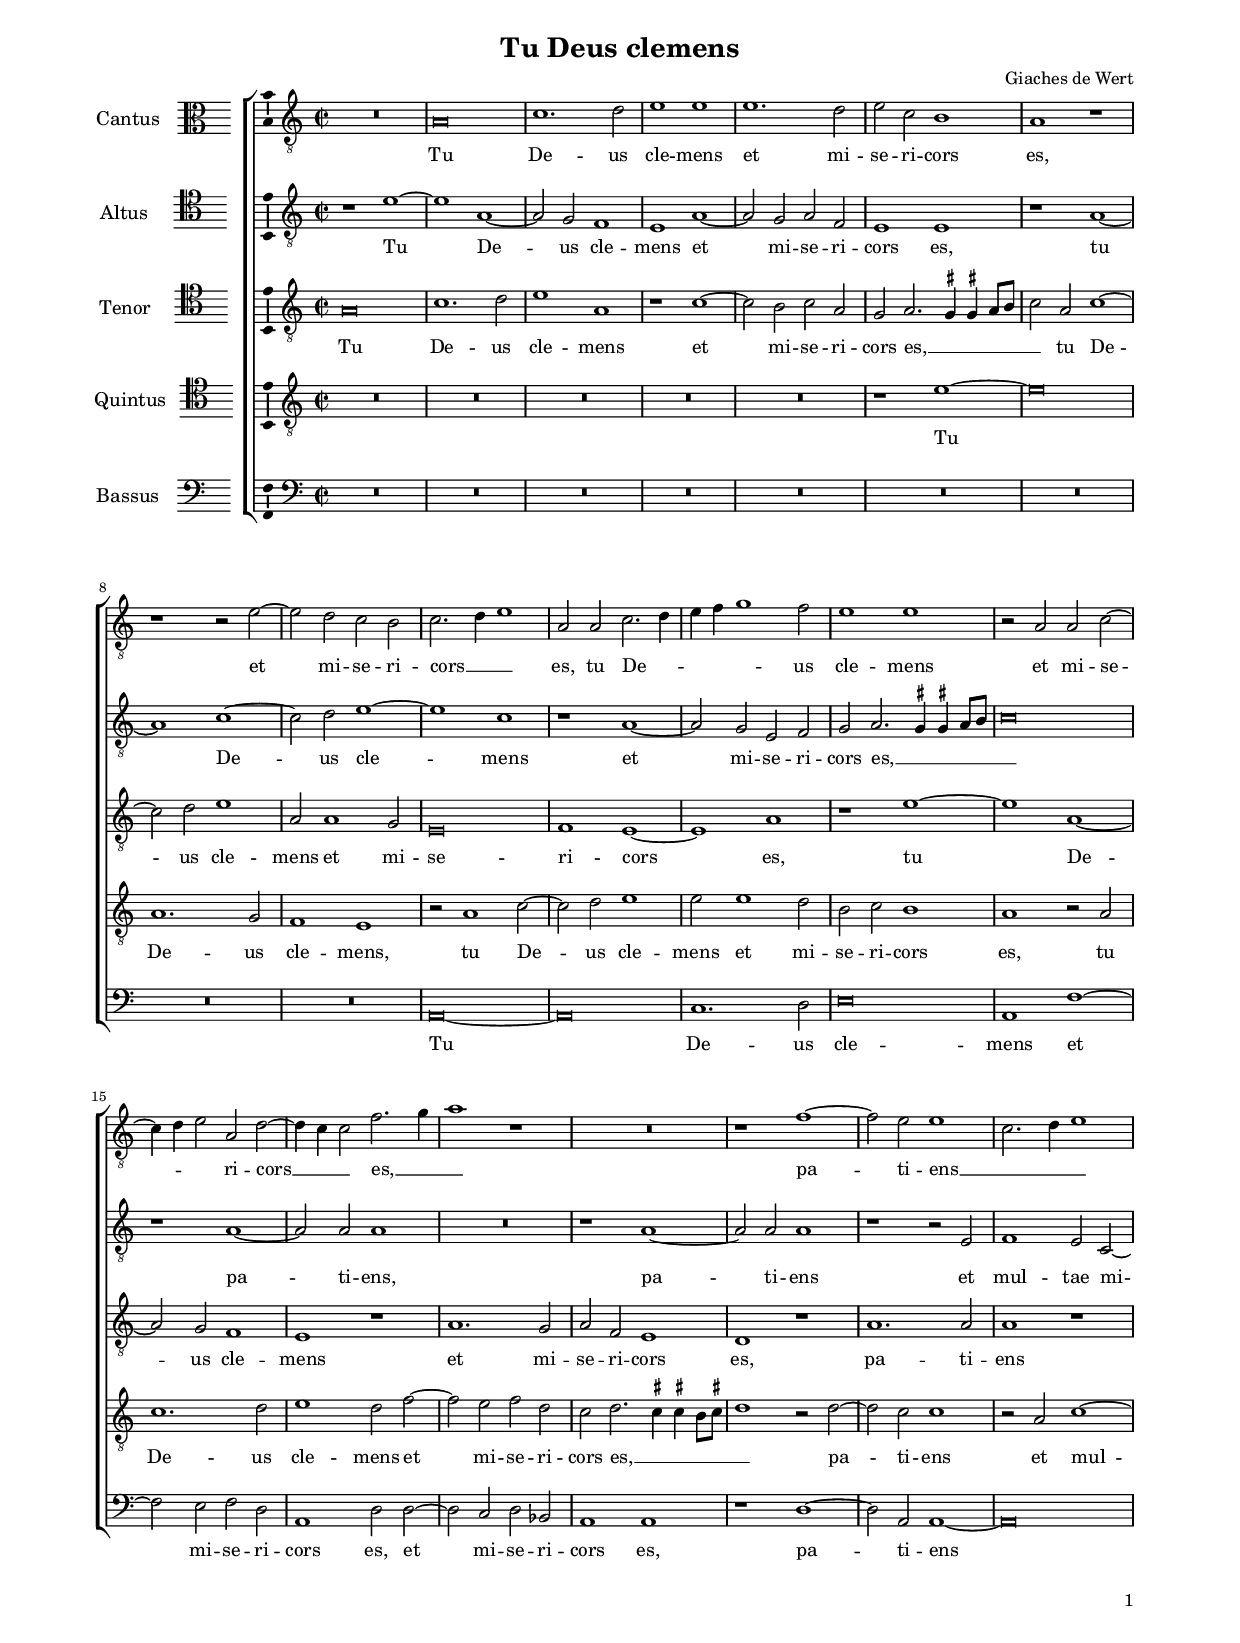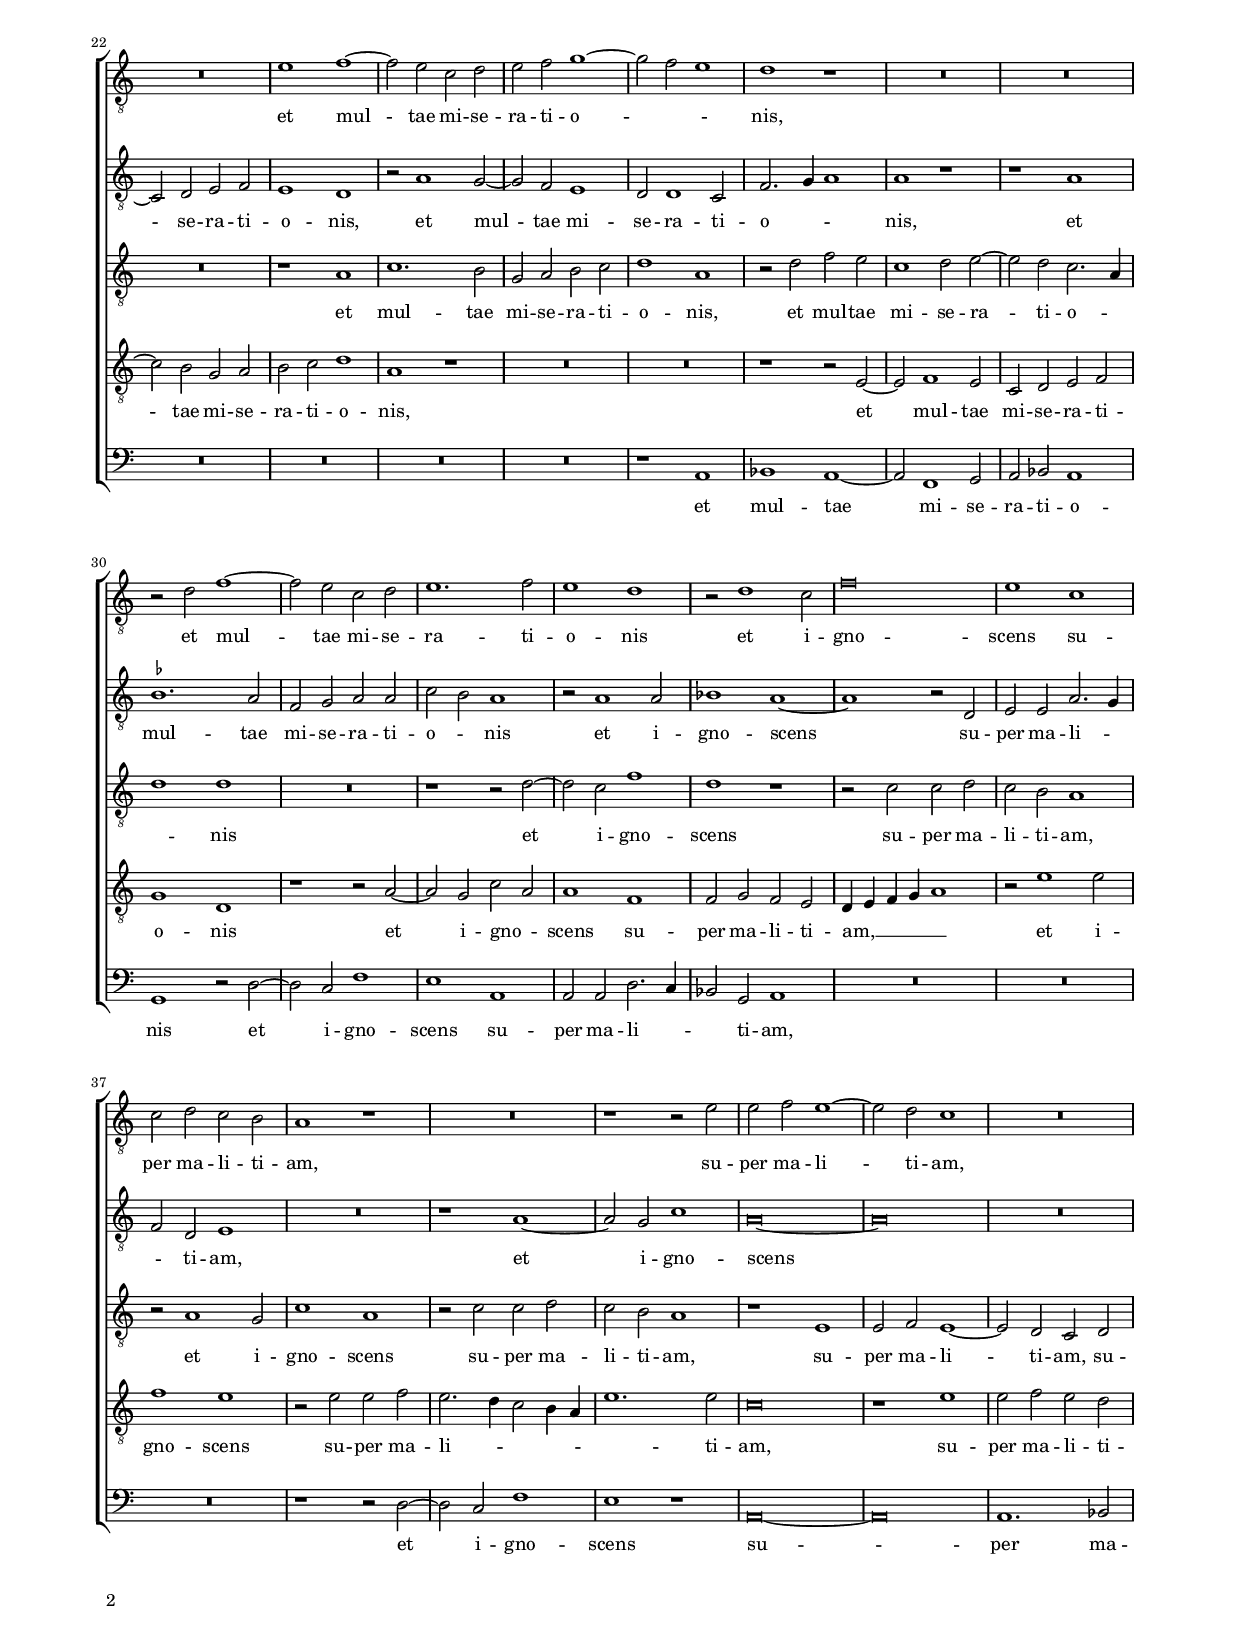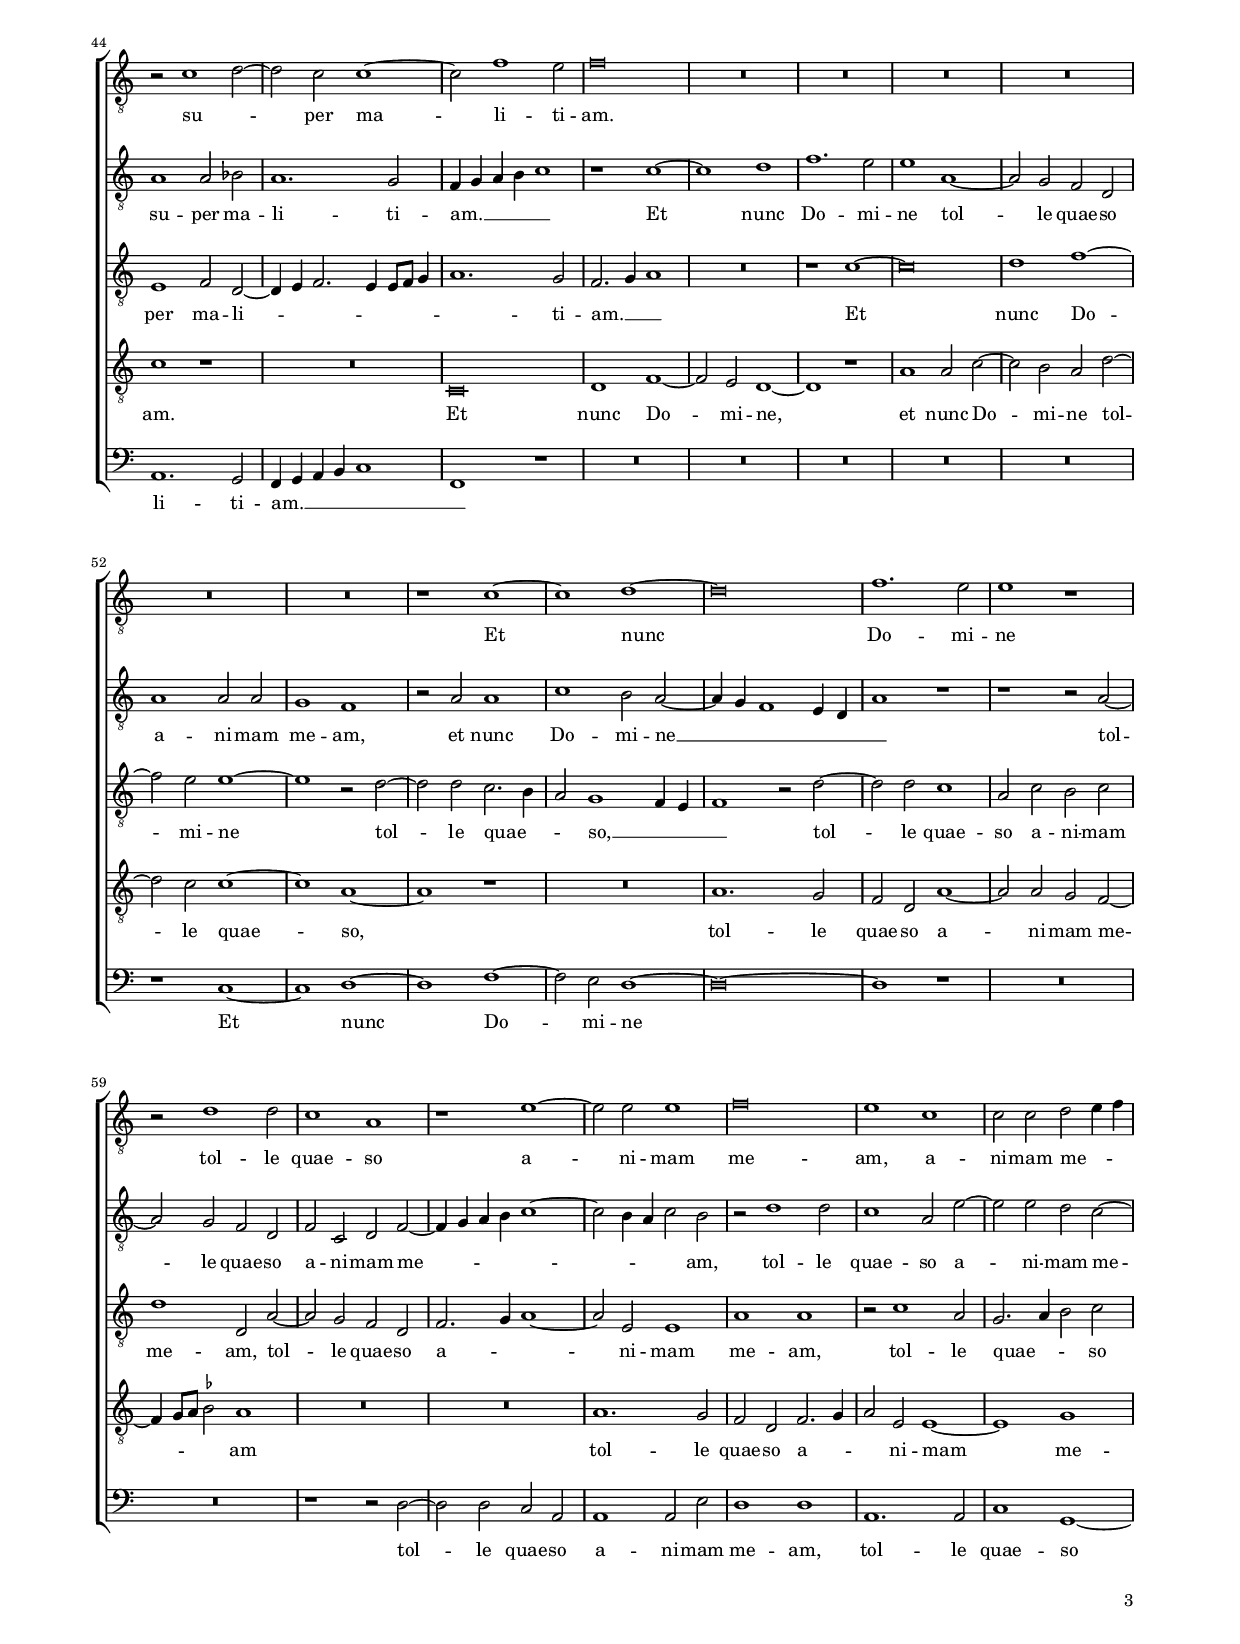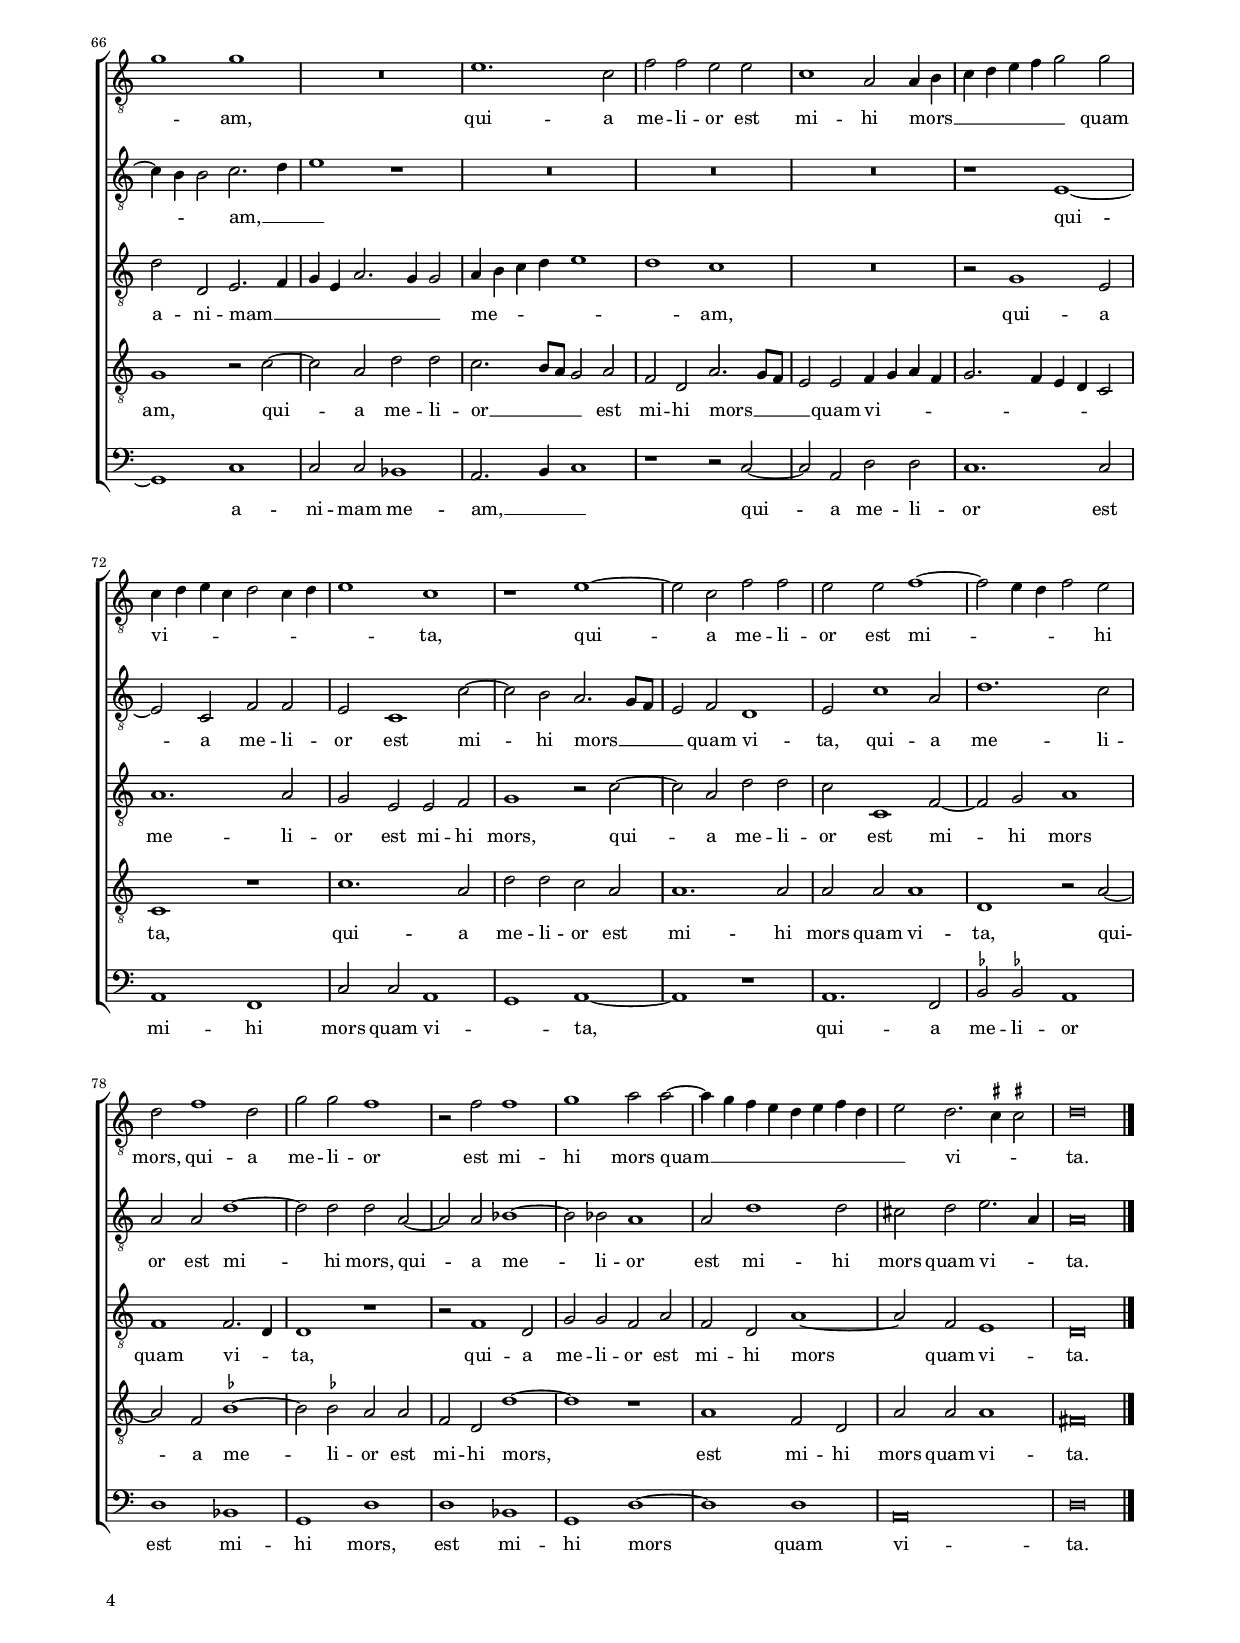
\header
{
  title="Tu Deus clemens"
  composer="Giaches de Wert"
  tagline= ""
}

\version "2.24.1"
\include "deutsch.ly"
#(set-global-staff-size 15)
% #(set-default-paper-size "letter")
#(ly:set-option 'point-and-click #f)


\paper
	{
	top-margin = 1.8 \cm
	bottom-margin = 1.2 \cm
	left-margin = 1.8 \cm
	right-margin = 1.8 \cm
	ragged-bottom = ##f
	ragged-last-bottom = ##f
	print-page-number = ##f
	score-system-spacing = #'((basic-distance . 16) (minimum-distance . 14) (padding . 5) (strechability . 150))
	system-system-spacing = #'((basic-distance . 16) (minimum-distance . 14) (padding . 5) (strechability . 150))
	oddFooterMarkup=\markup   \fill-line { "" \fromproperty #'page:page-number-string }
	evenFooterMarkup=\markup  \fill-line { \fromproperty #'page:page-number-string "" }
	last-bottom-spacing = #'((basic-distance . 12) (minimum-distance . 7) (padding . 4))
%	systems-per-page = 3
%   page-count = 3
%	min-systems-per-page = 3
%	print-all-headers = ##t
%	print-first-page-number = ##t
%	first-page-number = 1
	}

	
global = {
	\key c \major
	\time 2/2 \set Score.measureLength = #(ly:make-moment 2/1)
	\skip 1*2*84 \bar "|."
	}

	ficta = { \once \set suggestAccidentals = ##t }

	forget = #(define-music-function (music) (ly:music?) #{
		\accidentalStyle forget
		$music
		\accidentalStyle default
		#})


incipitcantus = \markup { \score {
	{
	\set Staff.instrumentName = \markup { \fontsize #1 "Cantus" }
	\key c \major
	\clef alto
	s4 \bar ""
	}
	\layout  {
	raggedright = ##t
	indent = 1.6 \cm
	line-width = 2.5\cm
	\context { \Staff \remove Time_signature_engraver }
	\override Staff.Clef.Y-extent = #'(0 . 0)
	}} \hspace #1 }

      
incipitaltus = \markup { \score {
	{
	\set Staff.instrumentName = \markup { \fontsize #1 "Altus" }
	\key c \major
	\clef tenor
	s4 \bar ""
	}
	\layout  {
	raggedright = ##t
	indent = 1.6 \cm
	line-width = 2.5\cm
	\context { \Staff \remove Time_signature_engraver }
	\override Staff.Clef.Y-extent = #'(0 . 0)
	}} \hspace #1 }


incipittenor = \markup { \score {
	{
	\set Staff.instrumentName = \markup { \fontsize #1 "Tenor" }
	\key c \major
	\clef tenor
	s4 \bar ""
	}
	\layout  {
	raggedright = ##t
	indent = 1.6 \cm
	line-width = 2.5\cm
	\context { \Staff \remove Time_signature_engraver }
	\override Staff.Clef.Y-extent = #'(0 . 0)
	}} \hspace #1 }
      
      
incipitquintus = \markup { \score {
	{
	\set Staff.instrumentName = \markup { \fontsize #1 "Quintus" }
	\key c \major
	\clef tenor
	s4 \bar ""
	}
	\layout  {
	raggedright = ##t
	indent = 1.6 \cm
	line-width = 2.5\cm
	\context { \Staff \remove Time_signature_engraver }
	\override Staff.Clef.Y-extent = #'(0 . 0)
	}} \hspace #1 }
      
      
incipitbassus = \markup { \score {
	{
	\set Staff.instrumentName = \markup { \fontsize #1 "Bassus" }
	\key c \major
	\clef bass
	s4 \bar ""
	}
	\layout  {
	raggedright = ##t
	indent = 1.6 \cm
	line-width = 2.5\cm
	\context { \Staff \remove Time_signature_engraver }
	\override Staff.Clef.Y-extent = #'(0 . 0)
	}} \hspace #1 }


cantus =  \relative c'
	{
	R\breve
	a\breve
	c1. d2
	e1 e
%5
	e1. d2 |
	e2 c h1
	a1 r
	r1 r2 e'~
	e2 d c h
%10
	c2. d4 e1 |
	a,2 a c2. d4
	e4 f g1 f2
	e1 e
	r2 a, a c~
%15
	c4 d e2 a, d~ |
	d4 c c2 f2. g4
	a1 r
	R\breve
	r1 f~
%20
	f2 e e1 |
	c2. d4 e1
	R\breve
	e1 f~
	f2 e c d
%25
	e2 f g1~ |
	g2 f e1
	d1 r
	R\breve
	R\breve
%30
	r2 d f1~ |
	f2 e c d
	e1. f2
	e1 d
	r2 d1 c2
%35
	f\breve |
	e1 c
	c2 d c h
	a1 r
	R\breve
%40
	r1 r2 e' |
	e2 f e1~
	e2 d c1
	R\breve
	r2 c1 d2~
%45
	d2 c c1~ |
	c2 f1 e2
	f\breve
	R\breve
	R\breve
%50
	R\breve |
	R\breve
	R\breve
	R\breve
	r1 c~
%55
	c1 d~ |
	d\breve
	f1. e2
	e1 r
	r2 d1 d2
%60
	c1 a |
	r1 e'~
	e2 e e1
	f\breve
	e1 c
%65
	c2 c d e4 f |
	g1 g
	R\breve
	e1. c2
	f2 f e e
%70
	c1 a2 a4 h |
	c4 d e f g2 g
	c,4 d e c d2 c4 d
	e1 c
	r1 e~
%75
	e2 c f f |
	e2 e f1~
	f2 e4 d f2 e
	d2 f1 d2
	g2 g f1
%80
	r2 f f1 |
	g1 a2 a~
	a4 g f e d e f d
	e2 d2. \ficta cis4 \ficta cis!2
	d\breve |
	}


altus =  \relative c'
	{
	r1 e~
	e1 a,~
	a2 g f1
	e1 a~
%5
	a2 g a f |
	e1 e
	r1 a~
	a1 c~
	c2 d e1~
%10
	e1 c |
	r1 a~
	a2 g e f
	g2 a2. \ficta gis4 \ficta gis! a8 h
	c\breve
%15
	r1 a~ |
	a2 a a1
	R\breve
	r1 a~
	a2 a a1
%20
	r1 r2 e |
	f1 e2 c~
	c2 d e f
	e1 d
	r2 a'1 g2~
%25
	g2 f e1 |
	d2 d1 c2
	f2. g4 a1
	a1 r
	r1 a
%30
	\ficta b1. a2 |
	f2 g a a
	c2 h a1
	r2 a1 a2
	b1 a~
%35
	a1 r2 d, |
	e2 e a2. g4
	f2 d e1
	R\breve
	r1 a~
%40
	a2 g c1 |
	a\breve~
	a\breve
	R\breve
	a1 a2 b
%45
	a1. g2 |
	f4 g a h c1
	r1 c~
	c1 d
	f1. e2
%50
	e1 a,~ |
	a2 g f d
	a'1 a2 a
	g1 f
	r2 a a1
%55
	c1 h2 a~ |
	a4 g f1 e4 d
	a'1 r
	r1 r2 a~
	a2 g f d
%60
	f2 c d f~ |
	f4 g a h c1~
	c2 h4 a c2 h
	r2 d1 d2
	c1 a2 e'~
%65
	e2 e d c~ |
	c4 h h2 c2. d4
	e1 r
	R\breve
	R\breve
%70
	R\breve |
	r1 e,~
	e2 c f f
	e2 c1 c'2~
	c2 h a2. g8 f
%75
	e2 f d1 |
	e2 c'1 a2
	d1. c2
	a2 a d1~
	d2 d d a~
%80
	a2 a b1~ |
	b2 b a1
	a2 d1 d2
	cis2 d e2. a,4
	a\breve |
	}


tenor =  \relative c'
	{
	a\breve
	c1. d2
	e1 a,
	r1 c~
%5
	c2 h c a |
	g2 a2. \ficta gis4 \ficta gis! a8 h
	c2 a c1~
	c2 d e1
	a,2 a1 g2
%10
	e\breve |
	f1 e~
	e1 a
	r1 e'~
	e1 a,~
%15
	a2 g f1 |
	e1 r
	a1. g2
	a2 f e1
	d1 r
%20
	a'1. a2 |
	a1 r
	R\breve
	r1 a
	c1. h2
%25
	g2 a h c |
	d1 a
	r2 d f e
	c1 d2 e~
	e2 d c2. a4
%30
	d1 d |
	R\breve
	r1 r2 d~
	d2 c f1
	d1 r
%35
	r2 c c d |
	c2 h a1
	r2 a1 g2
	c1 a
	r2 c c d
%40
	c2 h a1 |
	r1 e
	e2 f e1~
	e2 d c d
	e1 f2 d~
%45
	d4 e f2. e4 e8 f g4 |
	a1. g2
	f2. g4 a1
	R\breve
	r1 c~
%50
	c\breve |
	d1 f~
	f2 e e1~
	e1 r2 d~
	d2 d c2. h4
%55
	a2 g1 f4 e |
	f1 r2 d'~
	d2 d c1
	a2 c h c
	d1 d,2 a'~
%60
	a2 g f d |
	f2. g4 a1~
	a2 e e1
	a1 a
	r2 c1 a2
%65
	g2. a4 h2 c |
	d2 d, e2. f4
	g4 e a2. g4 g2
	a4 h c d e1
	d1 c
%70
	R\breve |
	r2 g1 e2
	a1. a2
	g2 e e f
	g1 r2 c~
%75
	c2 a d d |
	c2 c,1 f2~
	f2 g a1
	f1 f2. d4
	d1 r
%80
	r2 f1 d2 |
	g2 g f a
	f2 d a'1~
	a2 f e1
	d\breve |
	}


quintus  =  \relative c'
	{
	R\breve
	R\breve
	R\breve
	R\breve
%5
	R\breve |
	r1 e~
	e\breve
	a,1. g2
	f1 e
%10
	r2 a1 c2~ |
	c2 d e1
	e2 e1 d2
	h2 c h1
	a1 r2 a
%15
	c1. d2 |
	e1 d2 f~
	f2 e f d
	c2 d2. \ficta cis4 \ficta cis! h8 \ficta cis!
	d1 r2 d~
%20
	d2 c c1 | 
	r2 a c1~
	c2 h g a
	h2 c d1
	a1 r
%25
	R\breve |
	R\breve
	r1 r2 e~
	e2 f1 e2
	c2 d e f
%30
	g1 d |
	r1 r2 a'~
	a2 g c a
	a1 f
	f2 g f e
%35
	d4 e f g a1 |
	r2 e'1 e2
	f1 e
	r2 e e f
	e2. d4 c2 h4 a
%40
	e'1. e2 |
	c\breve
	r1 e
	e2 f e d
	c1 r
%45
	R\breve |
	c,\breve
	d1 f~
	f2 e d1~
	d1 r
%50
	a'1 a2 c~ |
	c2 h a d~
	d2 c c1~
	c1 a~
	a1 r
%55
	R\breve |
	a1. g2
	f2 d a'1~
	a2 a g f~
	f4 g8 a \ficta b2 a1
%60
	R\breve |
	R\breve
	a1. g2
	f2 d f2. g4
	a2 e e1~
%65
	e1 g |
	g1 r2 c~
	c2 a d d
	c2. h8 a g2 a
	f2 d a'2. g8 f
%70
	e2 e f4 g a f |
	g2. f4 e d c2
	c1 r
	c'1. a2
	d2 d c a
%75
	a1. a2 |
	a2 a a1
	d,1 r2 a'~
	a2 f \ficta b1~
	\ficta b2 \ficta b! a a
%80
	f2 d d'1~ |
	d1 r
	a1 f2 d
	a'2 a a1
	fis\breve |
	}


bassus  =  \relative c
	{
	R\breve
	R\breve
	R\breve
	R\breve
%5
	R\breve |
	R\breve
	R\breve
	R\breve
	R\breve
%10
	a\breve~ |
	a\breve
	c1. d2
	e\breve
	a,1 f'~
%15
	f2 e f d |
	a1 d2 d~
	d2 c d b
	a1 a
	r1 d~
%20
	d2 a a1~ |
	a\breve
	R\breve
	R\breve
	R\breve
%25
	R\breve |
	r1 a
	b1 a~
	a2 f1 g2
	a2 b a1
%30
	g1 r2 d'~ |
	d2 c f1
	e1 a,
	a2 a d2. c4
	b2 g a1
%35
	R\breve |
	R\breve
	R\breve
	r1 r2 d~
	d2 c f1
%40
	e1 r |
	a,\breve~
	a\breve
	a1. b2
	a1. g2
%45
	f4 g a h c1 |
	f,1 r
	R\breve
	R\breve
	R\breve
%50
	R\breve |
	R\breve
	r1 c'~
	c1 d~
	d1 f~
%55
	f2 e d1~ |
	d\breve~
	d1 r
	R\breve
	R\breve
%60
	r1 r2 d~ |
	d2 d c a
	a1 a2 e'
	d1 d
	a1. a2
%65
	c1 g~ |
	g1 c
	c2 c b1
	a2. h4 c1
	r1 r2 c~
%70
	c2 a d d |
	c1. c2
	a1 f
	c'2 c a1
	g1 a~
%75
	a1 r |
	a1. f2
	\ficta b2 \ficta b! a1
	d1 b
	g1 d'
%80
	d1 b |
	g1 d'~
	d1 d
	a\breve
	d\breve |
	}


lyricscantus = \lyricmode {
	Tu De -- us cle -- mens et mi -- se -- ri -- cors es,
        et mi -- se -- ri -- cors __ _ _ es,
        tu De -- _ _ _ _ us cle -- mens et mi -- se -- _ _ ri -- cors __ _ _ es, __ _ _
        pa -- ti -- ens __ _ _ _
        et mul -- tae mi -- se -- ra -- ti -- o -- _ _ nis,
        et mul -- tae mi -- se -- ra -- ti -- o -- nis
        et i -- gno -- scens su -- per ma -- li -- ti -- am,
        su -- per ma -- li -- ti -- am,
        su -- _ per ma -- li -- ti -- am.
        Et nunc Do -- mi -- ne tol -- le quae -- so a -- ni -- mam me -- am,
        a -- ni -- mam me -- _ _ _ am,
        qui -- a me -- li -- or est mi -- hi mors __ _ _ _ _ _ _ quam vi -- _ _ _ _ _ _ _ ta,
        qui -- a me -- li -- or est mi -- _ _ _ hi mors,
        qui -- a me -- li -- or est mi -- hi mors quam __ _ _ _ _ _ _ _ _ vi -- _ _ ta.
	}


lyricsaltus = \lyricmode {
	Tu De -- us cle -- mens et mi -- se -- ri -- cors es,
        tu De -- us cle -- mens et mi -- se -- ri -- cors es, __ _ _ _ _ _
        pa -- ti -- ens,
        pa -- ti -- ens
        et mul -- tae mi -- se -- ra -- ti -- o -- nis,
        et mul -- tae mi -- se -- ra -- ti -- o -- _ _ nis,
        et mul -- tae mi -- se -- ra -- ti -- o -- _ nis
        et i -- gno -- scens su -- per ma -- li -- _ _ ti -- am,
        et i -- gno -- scens su -- per ma -- li -- ti -- am. __ _ _ _ _
        Et nunc Do -- mi -- ne tol -- le quae -- so a -- ni -- mam me -- am,
        et nunc Do -- mi -- ne __ _ _ _ _ _ tol -- le quae -- so a -- ni -- mam me -- _ _ _ _ _ _ _ am,
        tol -- le quae -- so a -- ni -- mam me -- _ _ am, __ _ _
        qui -- a me -- li -- or est mi -- hi mors __ _ _ _ quam vi -- ta,
        qui -- a me -- li -- or est mi -- hi mors,
        qui -- a me -- li -- or est mi -- hi mors quam vi -- _ ta.
	}


lyricstenor = \lyricmode {
	Tu De -- us cle -- mens et mi -- se -- ri -- cors es, __ _ _ _ _ _ 
        tu De -- us cle -- mens et mi -- se -- ri -- cors es,
        tu De -- us cle -- mens et mi -- se -- ri -- cors es,
        pa -- ti -- ens
        et mul -- tae mi -- se -- ra -- ti -- o -- nis,
        et mul -- tae mi -- se -- ra -- ti -- o -- _ _ nis
        et i -- gno -- scens su -- per ma -- li -- ti -- am,
        et i -- gno -- scens su -- per ma -- li -- ti -- am,
        su -- per ma -- li -- ti -- am,
        su -- per ma -- li -- _ _ _ _ _ _ _ ti -- am. __ _ _
        Et nunc Do -- mi -- ne tol -- le quae -- _ _ so, __ _ _ _
        tol -- le quae -- so a -- ni -- mam me -- am,
        tol -- le quae -- so a -- _ _ ni -- mam me -- am,
        tol -- le quae -- _ _ so a -- ni -- mam __ _ _ _ _ _ _ me -- _ _ _ _ _ am,
        qui -- a me -- li -- or est mi -- hi mors,
        qui -- a me -- li -- or est mi -- hi mors quam vi -- _ ta,
        qui -- a me -- li -- or est mi -- hi mors quam vi -- ta.
	}


lyricsquintus = \lyricmode {
	Tu De -- us cle -- mens,
        tu De -- us cle -- mens et mi -- se -- ri -- cors es,
        tu De -- us cle -- mens et mi -- se -- ri -- cors es, __ _ _ _ _ _
        pa -- ti -- ens
        et mul -- tae mi -- se -- ra -- ti -- o -- nis,
        et mul -- tae mi -- se -- ra -- ti -- o -- nis
        et i -- gno -- _ scens su -- per ma -- li -- ti -- am, __ _ _ _ _
        et i -- gno -- scens su -- per ma -- li -- _ _ _ _ _ ti -- am,
        su -- per ma -- li -- ti -- am.
        Et nunc Do -- mi -- ne,
        et nunc Do -- mi -- ne tol -- le quae -- so,
        tol -- le quae -- so a -- ni -- mam me -- _ _ _ am
        tol -- le quae -- so a -- _ _ ni -- mam me -- am,
        qui -- a me -- li -- or __ _ _ _ est mi -- hi mors __ _ _ _ quam vi -- _ _ _ _ _ _ _ _ ta,
        qui -- a me -- li -- or est mi -- hi mors quam vi -- ta,
        qui -- a me -- li -- or est mi -- hi mors,
        est mi -- hi mors quam vi -- ta.
	}


lyricsbassus = \lyricmode {
	Tu De -- us cle -- mens et mi -- se -- ri -- cors es,
        et mi -- se -- ri -- cors es,
        pa -- ti -- ens
        et mul -- tae mi -- se -- ra -- ti -- o -- nis
        et i -- gno -- scens su -- per ma -- li -- _ _ ti -- am,
        et i -- gno -- scens su -- per ma -- li -- ti -- am. __ _ _ _ _ _
        Et nunc Do -- mi -- ne tol -- le quae -- so a -- ni -- mam me -- am,
        tol -- le quae -- so a -- ni -- mam me -- am, __ _ _
        qui -- a me -- li -- or est mi -- hi mors quam vi -- _ ta,
        qui -- a me -- li -- or est mi -- hi mors,
        est mi -- hi mors quam vi -- ta.
	}


\score
{  
	\transpose c c {
	\new ChoirStaff \with { \override StaffGrouper.staff-staff-spacing.basic-distance = #12 }
	<<

	\new Staff << \global
	\new Voice="v1" {
		\set Staff.instrumentName=\incipitcantus
%		\set Staff.instrumentName= "S"
		\set Staff.midiInstrument = "reed organ"
		\clef "G_8"
		\cantus }
	\new Lyrics \lyricsto "v1" {\lyricscantus }
	>>


	\new Staff << \global
	\new Voice="v2" {
		\set Staff.instrumentName=\incipitaltus
%		\set Staff.instrumentName= "A"
		\set Staff.midiInstrument = "reed organ"
		\clef "G_8"
		\altus}
	\new Lyrics \lyricsto "v2" {\lyricsaltus }
	>>


	\new Staff << \global
	\new Voice="v3" {
		\set Staff.instrumentName=\incipittenor
%		\set Staff.instrumentName= "T"
		\set Staff.midiInstrument = "reed organ"
		\clef "G_8"
		\tenor }
	\new Lyrics \lyricsto "v3" {\lyricstenor }
	>>


	\new Staff << \global
	\new Voice="v5" {
		\set Staff.instrumentName=\incipitquintus
%		\set Staff.instrumentName= "Q"
		\set Staff.midiInstrument = "reed organ"
		\clef "G_8"
		\quintus}
	\new Lyrics \lyricsto "v5" {\lyricsquintus }
	>>


	\new Staff << \global
	\new Voice="v4" {
		\set Staff.instrumentName=\incipitbassus
%		\set Staff.instrumentName= "B"
		\set Staff.midiInstrument = "reed organ"
		\clef bass 
		\bassus }
	\new Lyrics \lyricsto "v4" {\lyricsbassus}
	>>

	>>
	} % transpose

	\layout
	{
	indent = 2.5\cm
	\context { \Lyrics \override VerticalAxisGroup.nonstaff-relatedstaff-spacing.padding = #1.4 }
%	\context { \Lyrics \override LyricText.font-size = #1 }
	\context { \Staff \override TimeSignature.break-visibility = #end-of-line-invisible }
	\context { \Staff \consists "Ambitus_engraver" }
	\context { \Score \override BarNumber.padding = #2 }
	\context { \Voice \override NoteHead.style = #'baroque }
	}

\midi
	{
    	\tempo 2 = 90
	}

}


% EOF
